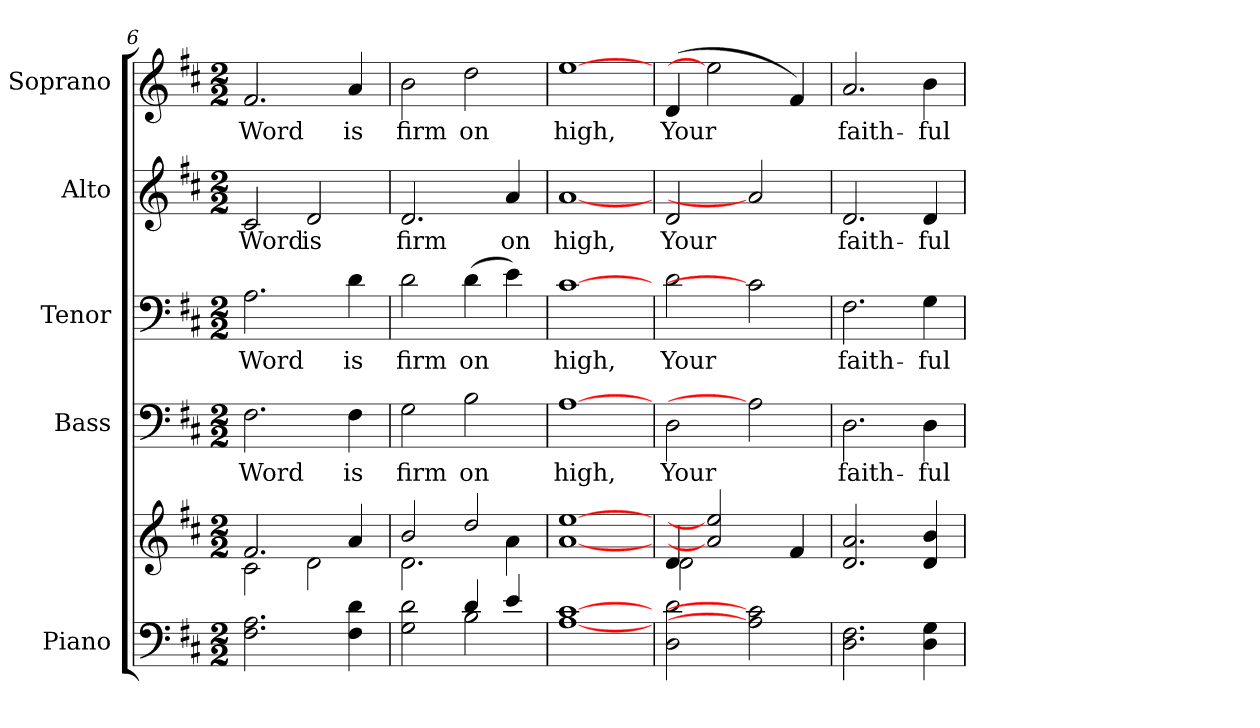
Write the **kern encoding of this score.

**kern	**kern	**kern	**text	**kern	**text	**kern	**text	**kern	**text
*part5	*part5	*part4	*part4	*part3	*part3	*part2	*part2	*part1	*part1
*staff6	*staff5	*staff4	*staff4	*staff3	*staff3	*staff2	*staff2	*staff1	*staff1
*I"Piano	*	*I"Bass	*	*I"Tenor	*	*I"Alto	*	*I"Soprano	*
*I'Pno.	*	*I'B.	*	*I'T.	*	*I'A.	*	*I'S.	*
*clefF4	*clefG2	*clefF4	*	*clefF4	*	*clefG2	*	*clefG2	*
*k[f#c#]	*k[f#c#]	*k[f#c#]	*	*k[f#c#]	*	*k[f#c#]	*	*k[f#c#]	*
*D:	*D:	*D:	*	*D:	*	*D:	*	*D:	*
*M2/2	*M2/2	*M2/2	*	*M2/2	*	*M2/2	*	*M2/2	*
=6	=6	=6	=6	=6	=6	=6	=6	=6	=6
*	*^	*	*	*	*	*	*	*	*
!	!	!	!	!LO:LY:b:color=#000000	!	!	!	!	!	!
!	!	!	!	!	!	!LO:LY:b:color=#000000	!	!	!	!
!	!	!	!	!	!	!	!	!LO:LY:b:color=#000000	!	!
!	!	!	!	!	!	!	!	!	!	!LO:LY:b:color=#000000
2.F#i\ 2.Ai	2.f#i/	2c#i\	2.F#i\	Word	2.Ai\	Word	2c#i/	Word	2.f#i/	Word
!	!	!	!	!	!	!	!	!LO:LY:b:color=#000000	!	!
.	.	2di\	.	.	.	.	2di/	is	.	.
!	!	!	!	!LO:LY:b:color=#000000	!	!	!	!	!	!
!	!	!	!	!	!	!LO:LY:b:color=#000000	!	!	!	!
!	!	!	!	!	!	!	!	!	!	!LO:LY:b:color=#000000
4F#i\ 4di	4ai/	.	4F#i\	is	4di\	is	.	.	4ai/	is
!!LO:PB:g=z
=7	=7	=7	=7	=7	=7	=7	=7	=7	=7	=7
*^	*	*	*	*	*	*	*	*	*	*
!	!	!	!	!	!LO:LY:b:color=#000000	!	!	!	!	!	!
!	!	!	!	!	!	!	!LO:LY:b:color=#000000	!	!	!	!
!	!	!	!	!	!	!	!	!	!LO:LY:b:color=#000000	!	!
!	!	!	!	!	!	!	!	!	!	!	!LO:LY:b:color=#000000
2Gi\ 2di	2ryy	2bi/	2.di\	2Gi\	firm	2di\	firm	2.di/	firm	2bi\	firm
!	!	!	!	!	!LO:LY:b:color=#000000	!	!	!	!	!	!
!	!	!	!	!	!	!	!LO:LY:b:color=#000000	!	!	!	!
!	!	!	!	!	!	!	!	!	!	!	!LO:LY:b:color=#000000
4di/	2Bi\	2ddi/	.	2Bi\	on	(4di\	on	.	.	2ddi\	on
!	!	!	!	!	!	!	!	!	!LO:LY:b:color=#000000	!	!
4ei/	.	.	4ai\	.	.	4ei\)	.	4ai/	on	.	.
*v	*v	*	*	*	*	*	*	*	*	*	*
*	*v	*v	*	*	*	*	*	*	*	*
=8	=8	=8	=8	=8	=8	=8	=8	=8	=8
*	*^	*	*	*	*	*	*	*	*
!	!	!	!	!LO:LY:b:color=#000000	!	!	!	!	!	!
*	*v	*v	*	*	*	*	*	*	*	*
*	*^	*	*	*	*	*	*	*	*
!	!	!	!	!	!	!LO:LY:b:color=#000000	!	!	!	!
*	*v	*v	*	*	*	*	*	*	*	*
*	*^	*	*	*	*	*	*	*	*
!	!	!	!	!	!	!	!	!LO:LY:b:color=#000000	!	!
*	*v	*v	*	*	*	*	*	*	*	*
*	*^	*	*	*	*	*	*	*	*
!	!	!	!	!	!	!	!	!	!	!LO:LY:b:color=#000000
*	*v	*v	*	*	*	*	*	*	*	*
[1Ai [1c#i	[1ai [1eei	[1Ai	high,	[1c#i	high,	[1ai	high,	[1eei	high,
=9	=9	=9	=9	=9	=9	=9	=9	=9	=9
*	*^	*	*	*	*	*	*	*	*
!	!	!	!	!LO:LY:b:color=#000000	!	!	!	!	!	!
!	!	!	!	!	!	!LO:LY:b:color=#000000	!	!	!	!
!	!	!	!	!	!	!	!	!LO:LY:b:color=#000000	!	!
!	!	!	!	!	!	!	!	!	!	!LO:LY:b:color=#000000
2Di\ 2di	4di/	2di\	2Di\	Your	2di\	Your	2di/	Your	(4di/	Your
.	2ai] 2eei]	.	.	.	.	.	.	.	2eei]	.
2Ai] 2c#i]	.	2ryy	2Ai]	.	2c#i]	.	2ai]	.	.	.
.	4f#i/	.	.	.	.	.	.	.	4f#i/)	.
*	*v	*v	*	*	*	*	*	*	*	*
=10	=10	=10	=10	=10	=10	=10	=10	=10	=10
!	!	!	!LO:LY:b:color=#000000	!	!	!	!	!	!
!	!	!	!	!	!LO:LY:b:color=#000000	!	!	!	!
!	!	!	!	!	!	!	!LO:LY:b:color=#000000	!	!
!	!	!	!	!	!	!	!	!	!LO:LY:b:color=#000000
2.Di\ 2.F#i	2.di/ 2.ai	2.Di\	faith-	2.F#i\	faith-	2.di/	faith-	2.ai/	faith-
!	!	!	!LO:LY:b:color=#000000	!	!	!	!	!	!
!	!	!	!	!	!LO:LY:b:color=#000000	!	!	!	!
!	!	!	!	!	!	!	!LO:LY:b:color=#000000	!	!
!	!	!	!	!	!	!	!	!	!LO:LY:b:color=#000000
4Di\ 4Gi	4di/ 4bi	4Di\	-ful	4Gi\	-ful	4di/	-ful	4bi\	-ful
=	=	=	=	=	=	=	=	=	=
*-	*-	*-	*-	*-	*-	*-	*-	*-	*-
